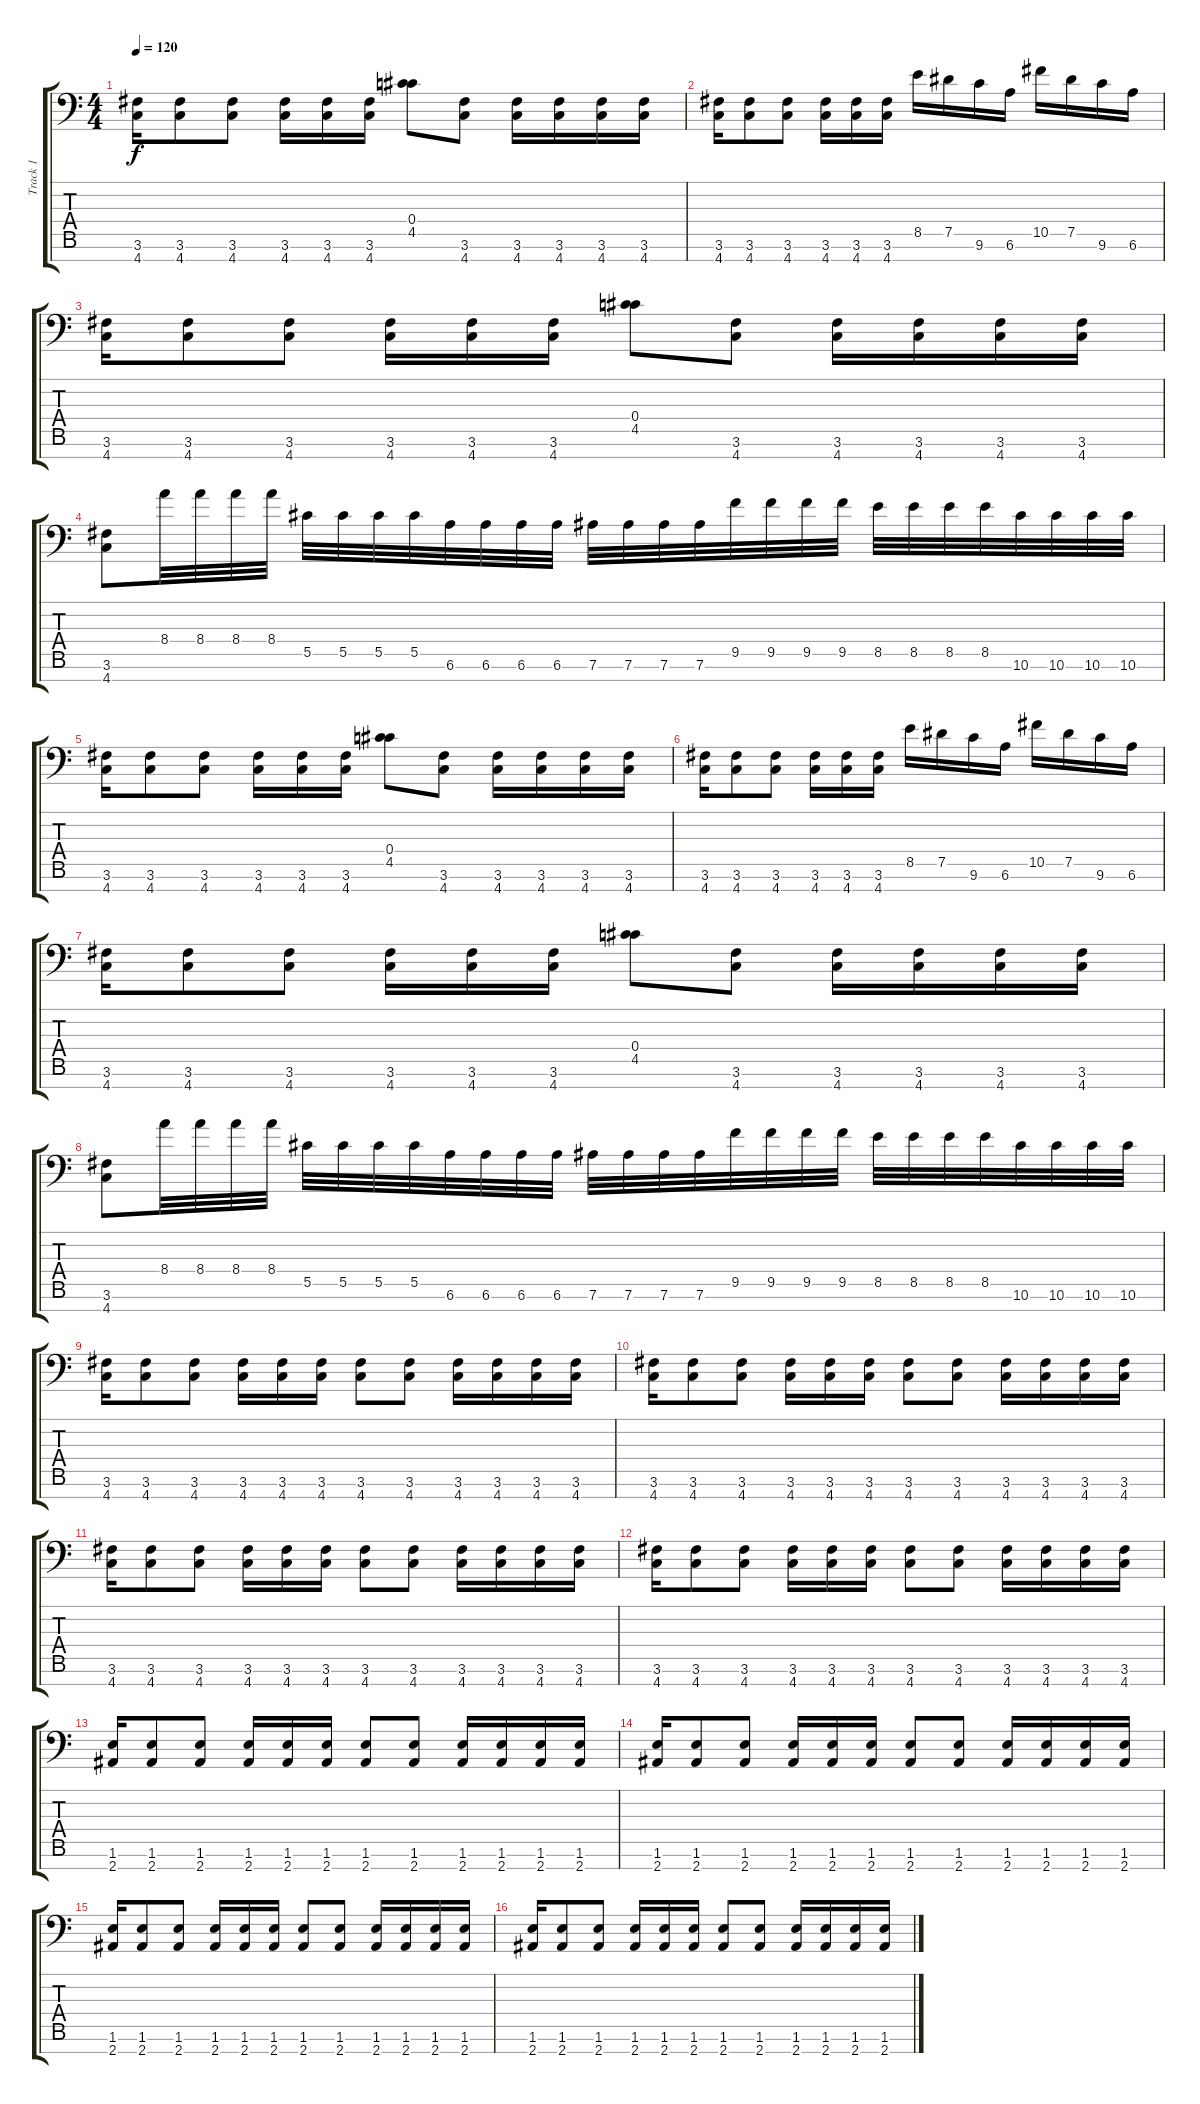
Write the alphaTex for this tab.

\track ("Track 1" "Track 1") {instrument distortionguitar}
\staff {score tabs}
\tuning (E4 Bb3 F3 Db3 Ab2 Eb2 Ab1) {hide}
\ts (4 4)
\tempo 120
\clef f4
\ks c
(3.6 4.7).16{dy f} (3.6 4.7).8 (3.6 4.7).8 (3.6 4.7).16 (3.6 4.7).16 (3.6 4.7).16 (0.4 4.5).8 (3.6 4.7).8 (3.6 4.7).16 (3.6 4.7).16 (3.6 4.7).16 (3.6 4.7).16 |
(3.6 4.7).16 (3.6 4.7).8 (3.6 4.7).8 (3.6 4.7).16 (3.6 4.7).16 (3.6 4.7).16 8.5.16 7.5.16 9.6.16 6.6.16 10.5.16 7.5.16 9.6.16 6.6.16 |
(3.6 4.7).16 (3.6 4.7).8 (3.6 4.7).8 (3.6 4.7).16 (3.6 4.7).16 (3.6 4.7).16 (0.4 4.5).8 (3.6 4.7).8 (3.6 4.7).16 (3.6 4.7).16 (3.6 4.7).16 (3.6 4.7).16 |
(3.6 4.7).8 8.4.32 8.4.32 8.4.32 8.4.32 5.5.32 5.5.32 5.5.32 5.5.32 6.6.32 6.6.32 6.6.32 6.6.32 7.6.32 7.6.32 7.6.32 7.6.32 9.5.32 9.5.32 9.5.32 9.5.32 8.5.32 8.5.32 8.5.32 8.5.32 10.6.32 10.6.32 10.6.32 10.6.32 |
(3.6 4.7).16 (3.6 4.7).8 (3.6 4.7).8 (3.6 4.7).16 (3.6 4.7).16 (3.6 4.7).16 (0.4 4.5).8 (3.6 4.7).8 (3.6 4.7).16 (3.6 4.7).16 (3.6 4.7).16 (3.6 4.7).16 |
(3.6 4.7).16 (3.6 4.7).8 (3.6 4.7).8 (3.6 4.7).16 (3.6 4.7).16 (3.6 4.7).16 8.5.16 7.5.16 9.6.16 6.6.16 10.5.16 7.5.16 9.6.16 6.6.16 |
(3.6 4.7).16 (3.6 4.7).8 (3.6 4.7).8 (3.6 4.7).16 (3.6 4.7).16 (3.6 4.7).16 (0.4 4.5).8 (3.6 4.7).8 (3.6 4.7).16 (3.6 4.7).16 (3.6 4.7).16 (3.6 4.7).16 |
(3.6 4.7).8 8.4.32 8.4.32 8.4.32 8.4.32 5.5.32 5.5.32 5.5.32 5.5.32 6.6.32 6.6.32 6.6.32 6.6.32 7.6.32 7.6.32 7.6.32 7.6.32 9.5.32 9.5.32 9.5.32 9.5.32 8.5.32 8.5.32 8.5.32 8.5.32 10.6.32 10.6.32 10.6.32 10.6.32 |
(3.6 4.7).16 (3.6 4.7).8 (3.6 4.7).8 (3.6 4.7).16 (3.6 4.7).16 (3.6 4.7).16 (3.6 4.7).8 (3.6 4.7).8 (3.6 4.7).16 (3.6 4.7).16 (3.6 4.7).16 (3.6 4.7).16 |
(3.6 4.7).16 (3.6 4.7).8 (3.6 4.7).8 (3.6 4.7).16 (3.6 4.7).16 (3.6 4.7).16 (3.6 4.7).8 (3.6 4.7).8 (3.6 4.7).16 (3.6 4.7).16 (3.6 4.7).16 (3.6 4.7).16 |
(3.6 4.7).16 (3.6 4.7).8 (3.6 4.7).8 (3.6 4.7).16 (3.6 4.7).16 (3.6 4.7).16 (3.6 4.7).8 (3.6 4.7).8 (3.6 4.7).16 (3.6 4.7).16 (3.6 4.7).16 (3.6 4.7).16 |
(3.6 4.7).16 (3.6 4.7).8 (3.6 4.7).8 (3.6 4.7).16 (3.6 4.7).16 (3.6 4.7).16 (3.6 4.7).8 (3.6 4.7).8 (3.6 4.7).16 (3.6 4.7).16 (3.6 4.7).16 (3.6 4.7).16 |
(1.6 2.7).16 (1.6 2.7).8 (1.6 2.7).8 (1.6 2.7).16 (1.6 2.7).16 (1.6 2.7).16 (1.6 2.7).8 (1.6 2.7).8 (1.6 2.7).16 (1.6 2.7).16 (1.6 2.7).16 (1.6 2.7).16 |
(1.6 2.7).16 (1.6 2.7).8 (1.6 2.7).8 (1.6 2.7).16 (1.6 2.7).16 (1.6 2.7).16 (1.6 2.7).8 (1.6 2.7).8 (1.6 2.7).16 (1.6 2.7).16 (1.6 2.7).16 (1.6 2.7).16 |
(1.6 2.7).16 (1.6 2.7).8 (1.6 2.7).8 (1.6 2.7).16 (1.6 2.7).16 (1.6 2.7).16 (1.6 2.7).8 (1.6 2.7).8 (1.6 2.7).16 (1.6 2.7).16 (1.6 2.7).16 (1.6 2.7).16 |
(1.6 2.7).16 (1.6 2.7).8 (1.6 2.7).8 (1.6 2.7).16 (1.6 2.7).16 (1.6 2.7).16 (1.6 2.7).8 (1.6 2.7).8 (1.6 2.7).16 (1.6 2.7).16 (1.6 2.7).16 (1.6 2.7).16
